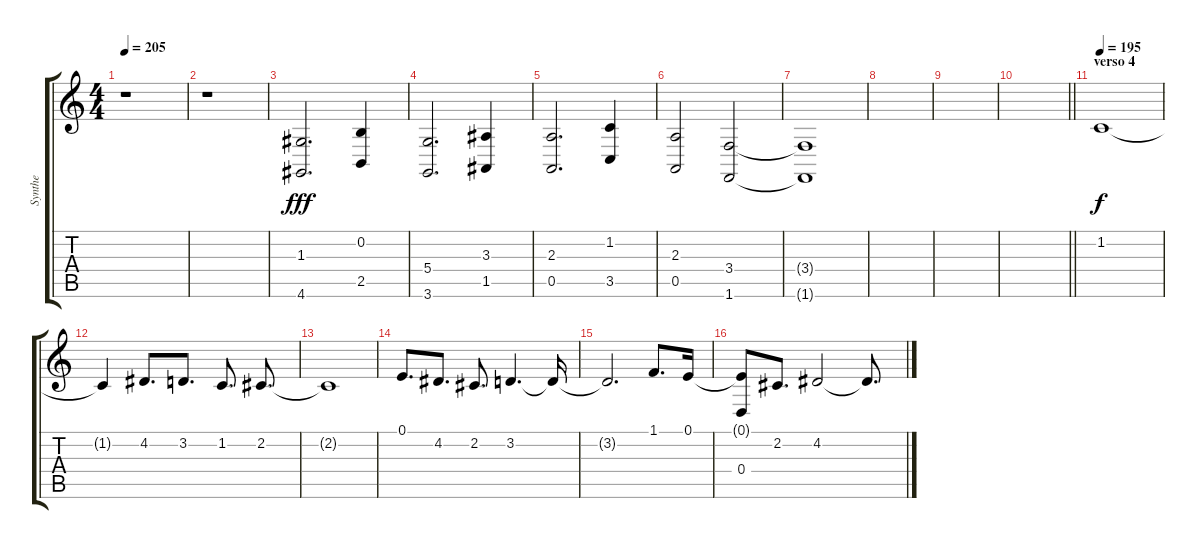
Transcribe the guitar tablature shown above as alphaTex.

\track ("Synthe" "Synthe") {instrument gunshot}
\staff {score tabs}
\tuning (E4 B3 G3 D3 A2 E2) {hide}
\ts (4 4)
\tempo 205
\clef g2
\ks c
r.1{dy fff} |
r.1 |
(1.3 4.6).2{d} (0.2 2.5).4 |
(5.4 3.6).2{d} (3.3 1.5).4 |
(2.3 0.5).2{d} (1.2 3.5).4 |
(2.3 0.5).2 (3.4 1.6).2 |
(3.4{t} 1.6{t}).1 |
|
|
\barLineRight lightlight
|
\section ("" "verso 4")
\tempo 195
1.2.1{dy f} |
1.2{t}.4 4.2.8{d} 3.2.8{d} 1.2.8{d} 2.2.8{d} |
2.2{t}.1 |
0.1.8{d} 4.2.8{d} 2.2.8{d} 3.2.4{d} 3.2{t}.16 |
3.2{t}.2{d} 1.1.8{d} 0.1.16 |
(0.1{t} 0.4).8 2.2.8{d} 4.2.2 4.2{t}.8{d}
